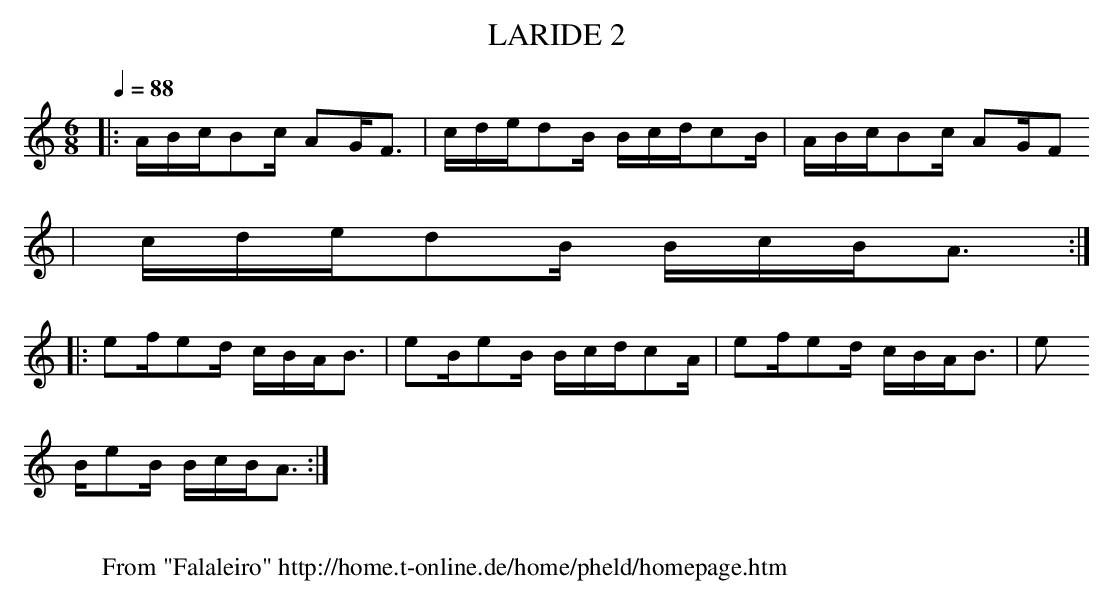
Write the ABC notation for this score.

X:1
T:LARIDE 2
M:6/8
L:1/8
Q:1/4=88
K:C
|:A/2B/2c/2Bc/2 AG/2F3/2|c/2d/2e/2dB/2 B/2c/2d/2cB/2|A/2B/2c/2Bc/2 AG/2F
3/2|c/2d/2e/2dB/2 B/2c/2B/2A3/2:|
|:ef/2ed/2 c/2B/2A/2B3/2|eB/2eB/2 B/2c/2d/2cA/2|ef/2ed/2 c/2B/2A/2B3/2|e
B/2eB/2 B/2c/2B/2A3/2:|
W:
W: From "Falaleiro" http://home.t-online.de/home/pheld/homepage.htm
